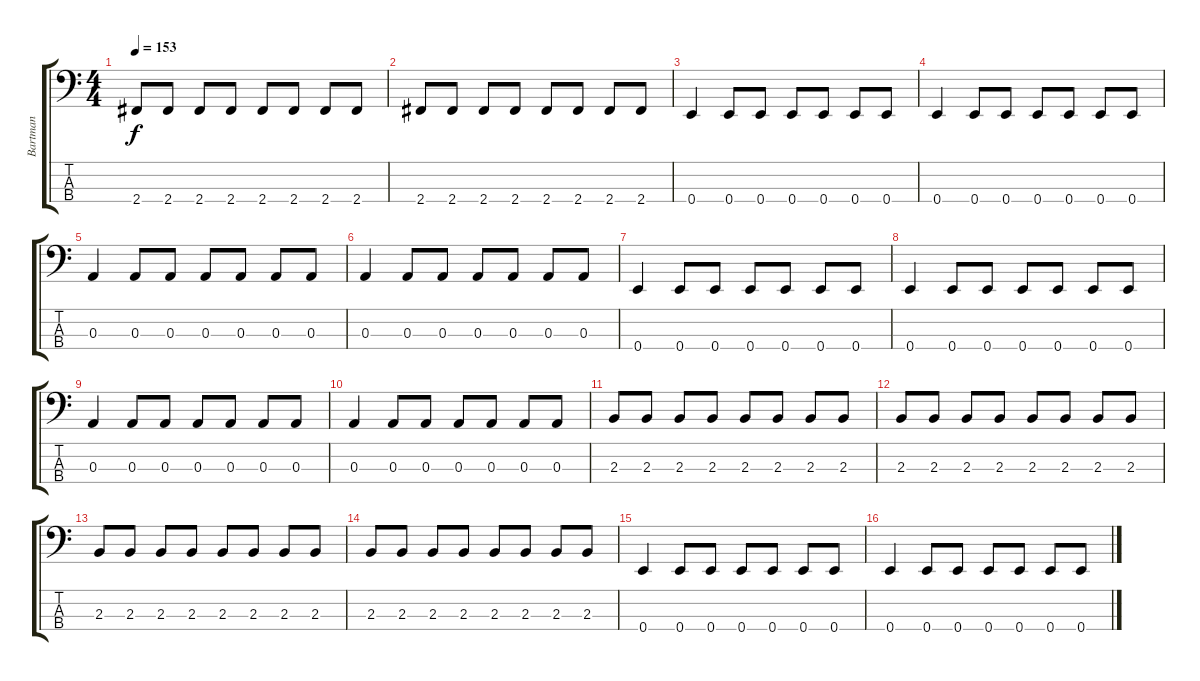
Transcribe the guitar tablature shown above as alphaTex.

\track ("Bartman" "Bartman") {instrument electricbasspick}
\staff {score tabs}
\tuning (G2 D2 A1 E1) {hide}
\ts (4 4)
\tempo 153
\clef f4
\ks c
2.4.8{dy f} 2.4.8 2.4.8 2.4.8 2.4.8 2.4.8 2.4.8 2.4.8 |
2.4.8 2.4.8 2.4.8 2.4.8 2.4.8 2.4.8 2.4.8 2.4.8 |
0.4.4 0.4.8 0.4.8 0.4.8 0.4.8 0.4.8 0.4.8 |
0.4.4 0.4.8 0.4.8 0.4.8 0.4.8 0.4.8 0.4.8 |
0.3.4 0.3.8 0.3.8 0.3.8 0.3.8 0.3.8 0.3.8 |
0.3.4 0.3.8 0.3.8 0.3.8 0.3.8 0.3.8 0.3.8 |
0.4.4 0.4.8 0.4.8 0.4.8 0.4.8 0.4.8 0.4.8 |
0.4.4 0.4.8 0.4.8 0.4.8 0.4.8 0.4.8 0.4.8 |
0.3.4 0.3.8 0.3.8 0.3.8 0.3.8 0.3.8 0.3.8 |
0.3.4 0.3.8 0.3.8 0.3.8 0.3.8 0.3.8 0.3.8 |
2.3.8 2.3.8 2.3.8 2.3.8 2.3.8 2.3.8 2.3.8 2.3.8 |
2.3.8 2.3.8 2.3.8 2.3.8 2.3.8 2.3.8 2.3.8 2.3.8 |
2.3.8 2.3.8 2.3.8 2.3.8 2.3.8 2.3.8 2.3.8 2.3.8 |
2.3.8 2.3.8 2.3.8 2.3.8 2.3.8 2.3.8 2.3.8 2.3.8 |
0.4.4 0.4.8 0.4.8 0.4.8 0.4.8 0.4.8 0.4.8 |
0.4.4 0.4.8 0.4.8 0.4.8 0.4.8 0.4.8 0.4.8
